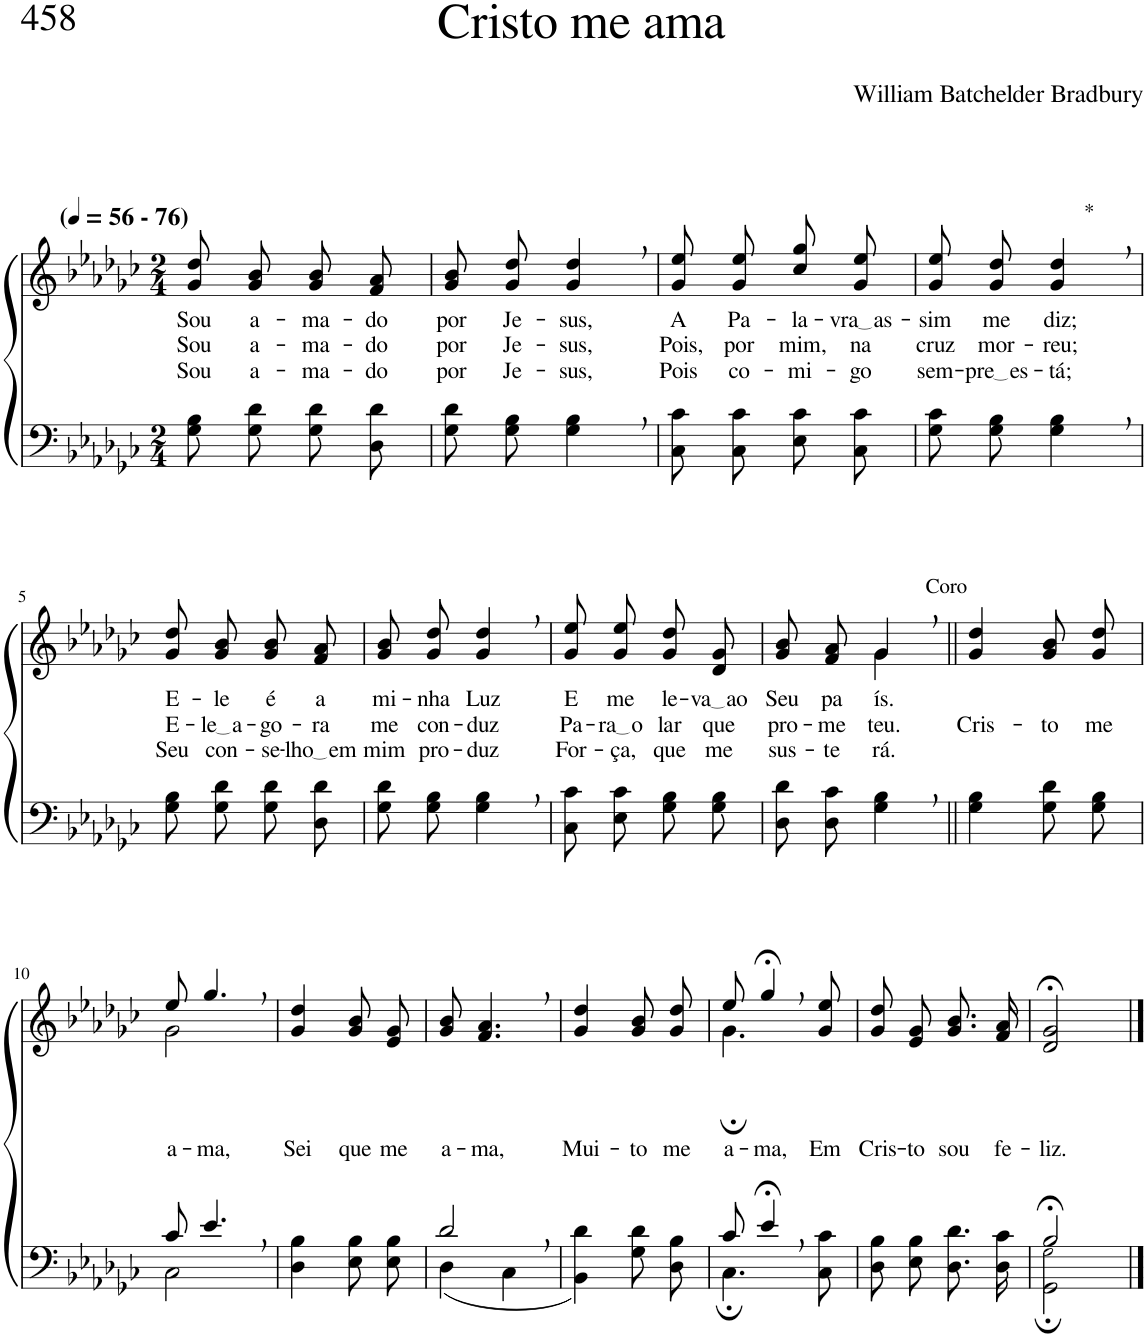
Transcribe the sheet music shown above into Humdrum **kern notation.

**kern	**kern	**text	**text	**text
*part2	*part1	*part1	*part1	*part1
*staff2	*staff1	*staff1	*staff1	*staff1
*I"Parte III e IV	*I"Parte I e II	*	*	*
*clefF4	*clefG2	*	*	*
*Trd2c3	*Trd2c3	*	*	*
*k[b-e-a-d-g-c-]	*k[b-e-a-d-g-c-]	*	*	*
*M2/4	*M2/4	*	*	*
*MM56	*MM56	*	*	*
=1	=1	=1	=1	=1
!	!LO:TX:a:B:t=(	!	!	!
!	!LO:TX:a:B:t=- 76)	!	!	!
!	!	!LO:LY:b	!LO:LY:b	!LO:LY:b
8G-\ 8B-\L	8g-/ 8dd-/L	Sou	Sou	Sou
!	!	!LO:LY:b	!LO:LY:b	!LO:LY:b
8G-\ 8d-\J	8g-/ 8b-/J	a-	a-	a-
!	!	!LO:LY:b	!LO:LY:b	!LO:LY:b
8G-\ 8d-\L	8g-/ 8b-/L	-ma-	-ma-	-ma-
!	!	!LO:LY:b	!LO:LY:b	!LO:LY:b
8D-\ 8d-\J	8f/ 8a-/J	-do	-do	-do
=2	=2	=2	=2	=2
!	!	!LO:LY:b	!LO:LY:b	!LO:LY:b
8G-\ 8d-\L	8g-\ 8b-\L	por	por	por
!	!	!LO:LY:b	!LO:LY:b	!LO:LY:b
8G-\ 8B-\J	8g-\ 8dd-\J	Je-	Je-	Je-
!	!	!LO:LY:b	!LO:LY:b	!LO:LY:b
4G-\, 4B-\,	4g-/, 4dd-/,	-sus,	-sus,	-sus,
=3	=3	=3	=3	=3
!	!	!LO:LY:b	!LO:LY:b	!LO:LY:b
8C-\ 8c-\L	8g-\ 8ee-\L	A	Pois,	Pois
!	!	!LO:LY:b	!LO:LY:b	!LO:LY:b
8C-\ 8c-\J	8g-\ 8ee-\J	Pa-	por	co-
!	!	!LO:LY:b	!LO:LY:b	!LO:LY:b
8E-\ 8c-\L	8cc-\ 8gg-\L	-la-	mim,	-mi-
!	!	!LO:LY:b	!LO:LY:b	!LO:LY:b
8C-\ 8c-\J	8g-\ 8ee-\J	vra as	na	-go
=4	=4	=4	=4	=4
!	!	!LO:LY:b	!LO:LY:b	!LO:LY:b
8G-\ 8c-\L	8g-\ 8ee-\L	-sim	cruz	sem-
!	!	!LO:LY:b	!LO:LY:b	!LO:LY:b
8G-\ 8B-\J	8g-\ 8dd-\J	me	mor-	pre es
!	!LO:TX:a:t=*	!	!	!
!	!	!LO:LY:b	!LO:LY:b	!LO:LY:b
4G-\, 4B-\,	4g-/, 4dd-/,	diz;	-reu;	-tá;
!!LO:LB:g=z
=5	=5	=5	=5	=5
!	!	!LO:LY:b	!LO:LY:b	!LO:LY:b
8G-\ 8B-\L	8g-/ 8dd-/L	E-	E-	Seu
!	!	!LO:LY:b	!LO:LY:b	!LO:LY:b
8G-\ 8d-\J	8g-/ 8b-/J	-le	le a	con-
!	!	!LO:LY:b	!LO:LY:b	!LO:LY:b
8G-\ 8d-\L	8g-/ 8b-/L	é	-go-	-se-
!	!	!LO:LY:b	!LO:LY:b	!LO:LY:b
8D-\ 8d-\J	8f/ 8a-/J	a	-ra	lho em
=6	=6	=6	=6	=6
!	!	!LO:LY:b	!LO:LY:b	!LO:LY:b
8G-\ 8d-\L	8g-\ 8b-\L	mi-	me	mim
!	!	!LO:LY:b	!LO:LY:b	!LO:LY:b
8G-\ 8B-\J	8g-\ 8dd-\J	-nha	con-	pro-
!	!	!LO:LY:b	!LO:LY:b	!LO:LY:b
4G-\, 4B-\,	4g-/, 4dd-/,	Luz	-duz	-duz
=7	=7	=7	=7	=7
!	!	!LO:LY:b	!LO:LY:b	!LO:LY:b
8C-\ 8c-\L	8g-\ 8ee-\L	E	Pa-	For-
!	!	!LO:LY:b	!LO:LY:b	!LO:LY:b
8E-\ 8c-\J	8g-\ 8ee-\J	me	ra o	-ça,
!	!	!LO:LY:b	!LO:LY:b	!LO:LY:b
8G-\ 8B-\L	8g-/ 8dd-/L	le-	lar	que
!	!	!LO:LY:b	!LO:LY:b	!LO:LY:b
8G-\ 8B-\J	8d-/ 8g-/J	va ao	que	me
=8	=8	=8	=8	=8
!	!	!LO:LY:b	!LO:LY:b	!LO:LY:b
*	*^	*	*	*
8D-\ 8d-\L	8g-/ 8b-/L	4ryy	Seu	pro-	sus-
!	!	!	!LO:LY:b	!LO:LY:b	!LO:LY:b
8D-\ 8c-\J	8f/ 8a-/J	.	pa-	-me-	-te-
!	!LO:TX:a:t=Coro	!	!	!	!
!	!	!	!LO:LY:b	!LO:LY:b	!LO:LY:b
4G-\, 4B-\,	4g-,/	4g-\	-ís.	-teu.	-rá.
=9||	=9||	=9||	=9||	=9||	=9||
!	!	!	!	!LO:LY:b	!
*	*v	*v	*	*	*
4G-\ 4B-\	4g-/ 4dd-/	.	Cris-	.
!	!	!	!LO:LY:b	!
8G-\ 8d-\L	8g-\ 8b-\L	.	-to	.
!	!	!	!LO:LY:b	!
8G-\ 8B-\J	8g-\ 8dd-\J	.	me	.
!!LO:LB:g=z
=10	=10	=10	=10	=10
*^	*^	*	*	*
!	!	!	!	!LO:LY:b	!	!
8c-/	2C-\	8ee-/	2g-\	a-	.	.
!	!	!	!	!LO:LY:b	!	!
4.e-,/	.	4.gg-,/	.	-ma,	.	.
*v	*v	*	*	*	*	*
*	*v	*v	*	*	*
=11	=11	=11	=11	=11
!	!	!LO:LY:b	!	!
4D-\ 4B-\	4g-/ 4dd-/	Sei	.	.
!	!	!LO:LY:b	!	!
8E-\ 8B-\L	8g-/ 8b-/L	que	.	.
!	!	!LO:LY:b	!	!
8E-\ 8B-\J	8e-/ 8g-/J	me	.	.
=12	=12	=12	=12	=12
*^	*	*	*	*
!	!	!	!LO:LY:b	!	!
2d-,/	(4D-\	8g-/ 8b-/	a-	.	.
!	!	!	!LO:LY:b	!	!
.	.	4.f/, 4.a-/,	-ma,	.	.
.	4C-\	.	.	.	.
=13	=13	=13	=13	=13	=13
!	!	!	!LO:LY:b	!	!
*v	*v	*	*	*	*
4BB-\ 4d-\)	4g-/ 4dd-/	Mui-	.	.
!	!	!LO:LY:b	!	!
8G-\ 8d-\L	8g-\ 8b-\L	-to	.	.
!	!	!LO:LY:b	!	!
8D-\ 8B-\J	8g-\ 8dd-\J	me	.	.
=14	=14	=14	=14	=14
*^	*^	*	*	*
!	!	!	!	!LO:LY:b	!	!
8c-/	4.C-;\	8ee-/	4.g-;\	a-	.	.
!	!	!	!	!LO:LY:b	!	!
4e-;<,/	.	4gg-;<,/	.	-ma,	.	.
!	!	!	!	!LO:LY:b	!	!
8ryy	8C-\ 8c-\	8g-/ 8ee-/	8ryy	Em	.	.
=15	=15	=15	=15	=15	=15	=15
!	!	!	!	!LO:LY:b	!	!
*v	*v	*	*	*	*	*
*	*v	*v	*	*	*
8D-\ 8B-\L	8g-/ 8dd-/L	Cris-	.	.
!	!	!LO:LY:b	!	!
8E-\ 8B-\J	8e-/ 8g-/J	-to	.	.
!	!	!LO:LY:b	!	!
8.D-\ 8.d-\L	8.g-/ 8.b-/L	sou	.	.
!	!	!LO:LY:b	!	!
16D-\ 16c-\Jk	16f/ 16a-/Jk	fe-	.	.
=16	=16	=16	=16	=16
*^	*	*	*	*
!	!	!	!LO:LY:b	!	!
2B-;</	2GG-\; 2G-!\;	2d-/;< 2g-/;<	-liz.	.	.
*v	*v	*	*	*	*
==	==	==	==	==
*-	*-	*-	*-	*-
